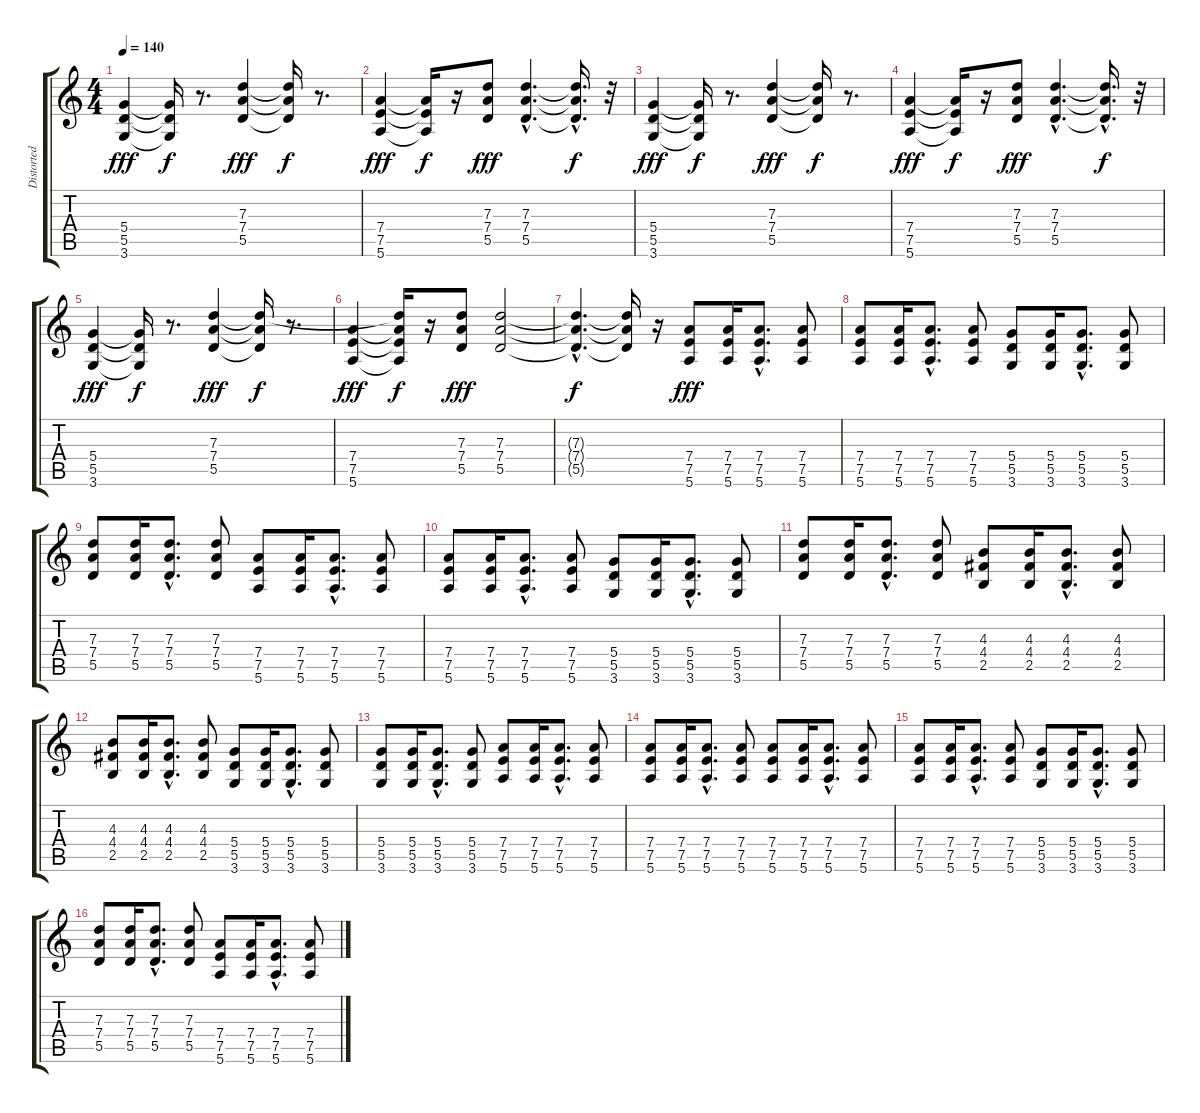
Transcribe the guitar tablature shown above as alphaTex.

\track ("Distorted Guitar" "Distorted ") {instrument distortionguitar}
\staff {score tabs}
\tuning (E4 B3 G3 D3 A2 E2) {hide}
\ts (4 4)
\tempo 140
\clef g2
\ks c
(5.4 5.5 3.6).4{dy fff instrument distortionguitar} (5.4{t} 5.5{t} 3.6{t}).16{dy f} r.8{d} (7.3 7.4 5.5).4{dy fff} (7.3{t} 7.4{t} 5.5{t}).16{dy f} r.8{d} |
(7.4 7.5 5.6).4{dy fff} (7.4{t} 7.5{t} 5.6{t}).16{dy f} r.16 (7.3 7.4 5.5).8{dy fff} (7.3{hac} 7.4{hac} 5.5{hac}).4{d} (7.3{hac t} 7.4{hac t} 5.5{hac t}).16{d dy f} r.32 |
(5.4 5.5 3.6).4{dy fff} (5.4{t} 5.5{t} 3.6{t}).16{dy f} r.8{d} (7.3 7.4 5.5).4{dy fff} (7.3{t} 7.4{t} 5.5{t}).16{dy f} r.8{d} |
(7.4 7.5 5.6).4{dy fff} (7.4{t} 7.5{t} 5.6{t}).16{dy f} r.16 (7.3 7.4 5.5).8{dy fff} (7.3{hac} 7.4{hac} 5.5{hac}).4{d} (7.3{hac t} 7.4{hac t} 5.5{hac t}).16{d dy f} r.32 |
(5.4 5.5 3.6).4{dy fff} (5.4{t} 5.5{t} 3.6{t}).16{dy f} r.8{d} (7.3 7.4 5.5).4{dy fff} (7.3{t} 7.4{t} 5.5{t}).16{dy f} r.8{d} |
(7.4 7.5 5.6).4{dy fff} (7.3{t} 7.4{t} 7.5{t} 5.6{t}).16{dy f} r.16 (7.3 7.4 5.5).8{dy fff} (7.3 7.4 5.5).2 |
(7.3{hac t} 7.4{hac t} 5.5{hac t}).4{d dy f} (7.3{t} 7.4{t} 5.5{t}).16 r.16 (7.4 7.5 5.6).8{dy fff} (7.4 7.5 5.6).16 (7.4{hac} 7.5{hac} 5.6{hac}).8{d} (7.4 7.5 5.6).8 |
(7.4 7.5 5.6).8 (7.4 7.5 5.6).16 (7.4{hac} 7.5{hac} 5.6{hac}).8{d} (7.4 7.5 5.6).8 (5.4 5.5 3.6).8 (5.4 5.5 3.6).16 (5.4{hac} 5.5{hac} 3.6{hac}).8{d} (5.4 5.5 3.6).8 |
(7.3 7.4 5.5).8 (7.3 7.4 5.5).16 (7.3{hac} 7.4{hac} 5.5{hac}).8{d} (7.3 7.4 5.5).8 (7.4 7.5 5.6).8 (7.4 7.5 5.6).16 (7.4{hac} 7.5{hac} 5.6{hac}).8{d} (7.4 7.5 5.6).8 |
(7.4 7.5 5.6).8 (7.4 7.5 5.6).16 (7.4{hac} 7.5{hac} 5.6{hac}).8{d} (7.4 7.5 5.6).8 (5.4 5.5 3.6).8 (5.4 5.5 3.6).16 (5.4{hac} 5.5{hac} 3.6{hac}).8{d} (5.4 5.5 3.6).8 |
(7.3 7.4 5.5).8 (7.3 7.4 5.5).16 (7.3{hac} 7.4{hac} 5.5{hac}).8{d} (7.3 7.4 5.5).8 (4.3 4.4 2.5).8 (4.3 4.4 2.5).16 (4.3{hac} 4.4{hac} 2.5{hac}).8{d} (4.3 4.4 2.5).8 |
(4.3 4.4 2.5).8 (4.3 4.4 2.5).16 (4.3{hac} 4.4{hac} 2.5{hac}).8{d} (4.3 4.4 2.5).8 (5.4 5.5 3.6).8 (5.4 5.5 3.6).16 (5.4{hac} 5.5{hac} 3.6{hac}).8{d} (5.4 5.5 3.6).8 |
(5.4 5.5 3.6).8 (5.4 5.5 3.6).16 (5.4{hac} 5.5{hac} 3.6{hac}).8{d} (5.4 5.5 3.6).8 (7.4 7.5 5.6).8 (7.4 7.5 5.6).16 (7.4{hac} 7.5{hac} 5.6{hac}).8{d} (7.4 7.5 5.6).8 |
(7.4 7.5 5.6).8 (7.4 7.5 5.6).16 (7.4{hac} 7.5{hac} 5.6{hac}).8{d} (7.4 7.5 5.6).8 (7.4 7.5 5.6).8 (7.4 7.5 5.6).16 (7.4{hac} 7.5{hac} 5.6{hac}).8{d} (7.4 7.5 5.6).8 |
(7.4 7.5 5.6).8 (7.4 7.5 5.6).16 (7.4{hac} 7.5{hac} 5.6{hac}).8{d} (7.4 7.5 5.6).8 (5.4 5.5 3.6).8 (5.4 5.5 3.6).16 (5.4{hac} 5.5{hac} 3.6{hac}).8{d} (5.4 5.5 3.6).8 |
(7.3 7.4 5.5).8 (7.3 7.4 5.5).16 (7.3{hac} 7.4{hac} 5.5{hac}).8{d} (7.3 7.4 5.5).8 (7.4 7.5 5.6).8 (7.4 7.5 5.6).16 (7.4{hac} 7.5{hac} 5.6{hac}).8{d} (7.4 7.5 5.6).8
